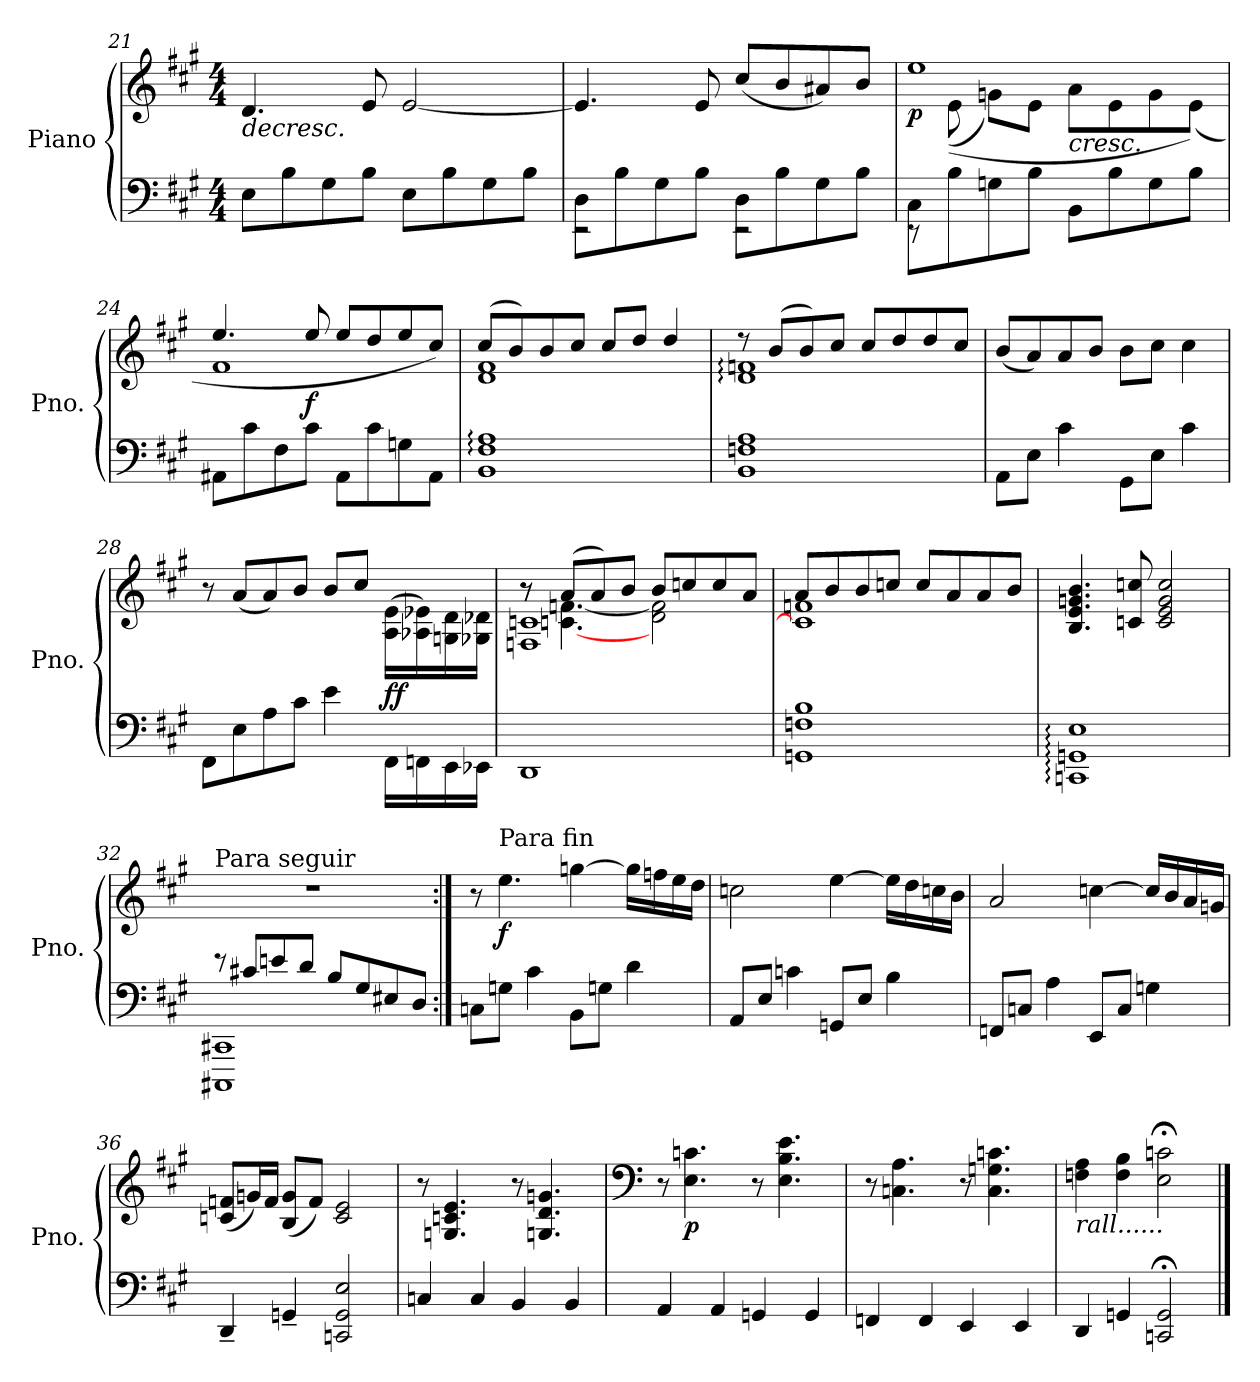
**kern	**kern	**dynam
*part1	*part1	*part1
*staff2	*staff1	*staff1/2
*I"Piano	*	*
*I'Pno.	*	*
*clefF4	*clefG2	*
*k[f#c#g#]	*k[f#c#g#]	*
*M4/4	*M4/4	*
=21	=21	=21
!	!	!LO:HP:b
8E\L	4.d/	>
8B\	.	.
8G#\	.	.
8B\J	8e/	.
8E\L	[2e/	.
8B\	.	.
8G#\	.	.
8B\J	.	.
=22	=22	=22
*^	*	*
8D\L	2r	4.e/]	.
8B\	.	.	.
8G#\	.	.	.
8B\J	.	8e/	.
8D\L	2r	(<8cc#/L	.
8B\	.	8b/	.
8G#\	.	8a#X/)	.
8B\J	.	8b/J	.
=23	=23	=23	=23
*	*	*^	*
!	!	!	!	!LO:DY:b
8rEE	8C#\L	1ee	8ryy	p
2..ryy	8B\	.	(<(>8e\	.
.	8Gn\	.	8gn\L)	.
.	8B\J	.	8e\J	.
!	!	!	!	!LO:HP:b
.	(>8BB\L	.	8a\L	<
.	8B\	.	8e\	.
.	8G\	.	8g\	.
.	8B\J	.	(8e\J)	.
*v	*v	*	*	*
*	*v	*v	*
.	.	]
!!LO:PB:g=z
=24	=24	=24
*	*^	*
8AA#X\L	4.ee/	1f#	.
8c#\	.	.	.
8F#\	.	.	.
!	!	!	!LO:DY:b
8c#\J	8ee/	.	f
8AA#\L	8ee/L	.	.
8c#\	8dd/	.	.
8Gn\	8ee/	.	.
8AA#\J	8cc#/J)	.	.
=25	=25	=25	=25
*^	*	*	*
1BB	1F#: 1A:	(>8cc#/L	1d 1f#	.
.	.	8b/)	.	.
.	.	8b/	.	.
.	.	8cc#/J	.	.
.	.	8cc#/L	.	.
.	.	8dd/J	.	.
.	.	4dd/	.	.
*v	*v	*	*	*
=26	=26	=26	=26
1BB 1Fn 1A	8r	1d: 1fn:	.
.	(>8b/L	.	.
.	8b/)	.	.
.	8cc#/J	.	.
.	8cc#/L	.	.
.	8dd/	.	.
.	8dd/	.	.
.	8cc#/J	.	.
*	*v	*v	*
=27	=27	=27
8AA\L	(>8b/L	.
8E\J	8a/)	.
4c#\	8a/	.
.	8b/J	.
8GG#\L	8b\L	.
8E\J	8cc#\J	.
4c#\	4cc#\	.
!!LO:LB:g=z
=28	=28	=28
8FF#\L	8r	.
8E\	(>8a/L	.
8A\	8a/)	.
8c#\J	8b/J	.
4e\	8b/L	.
.	8cc#/J	.
!	!	!LO:DY:a=2
16FF#\LL	(>16A\ 16e\LL	ff
16FFn\	16A-X\ 16e-X\)	.
16EE\	16Gn\ 16d\	.
16EE-X\JJ	16G-X\ 16d-X\JJ	.
=29	=29	=29
*	*^	*
*	*	*^	*
1DD	8r	8r	1Fn 1cn	.
.	(>8a/L	[4.cn\ [4.fn\	.	.
.	8a/)	.	.	.
.	8b/J	.	.	.
.	8b/L	2d\ 2f\]	.	.
.	8ccn/	.	.	.
.	8cc/	.	.	.
.	8a/J	.	.	.
*	*	*v	*v	*
=30	=30	=30	=30
*^	*	*	*
1GGn	1Fn 1B	8a/L	1cn] 1fn	.
.	.	8b/	.	.
.	.	8b/	.	.
.	.	8ccn/J	.	.
.	.	8cc/L	.	.
.	.	8a/	.	.
.	.	8a/	.	.
.	.	8b/J	.	.
*v	*v	*	*	*
*	*v	*v	*
=31	=31	=31
1CCn: 1GGn: 1E:	4.B/ 4.e/ 4.gn/ 4.b/	.
.	8cn/ 8ccn/	.
.	2c/ 2e/ 2g/ 2cc/	.
!!LO:LB:g=z
=32	=32	=32
*^	*	*
!	!	!LO:TX:a:t=Para seguir	!
8r	1CCC#X 1CC#X	1r	.
8c#X/L	.	.	.
8en/	.	.	.
8d/J	.	.	.
8B/L	.	.	.
8G#/	.	.	.
8E#X/	.	.	.
8D/J	.	.	.
*v	*v	*	*
=33:|!	=33:|!	=33:|!
8Cn\L	8r	.
!	!LO:TX:a:t=Para fin	!
!	!	!LO:DY:b
8Gn\J	4.ee\	f
4c#\	.	.
8BB\L	[4ggn\	.
8Gn\J	.	.
4d\	16gg\LL]	.
.	16ffn\	.
.	16ee\	.
.	16dd\JJ	.
=34	=34	=34
8AA/L	2ccn\	.
8E/J	.	.
4cn\	.	.
8GGn/L	[4ee\	.
8E/J	.	.
4B\	16ee\LL]	.
.	16dd\	.
.	16ccn\	.
.	16b\JJ	.
!!LO:LB:g=z
=35	=35	=35
8FFn/L	2a/	.
8Cn/J	.	.
4A\	.	.
8EE/L	[4ccn\	.
8C/J	.	.
4Gn\	16cc/LL]	.
.	16b/	.
.	16a/	.
.	16gn/JJ	.
=36	=36	=36
4DD~/	(>8cn/ 8fn/L	.
.	16gn/L)	.
.	16f/JJ	.
4GGn~/	(<8B/ 8g/L	.
.	8f/J)	.
2CCn/ 2GG/ 2E/	2c/ 2e/	.
=37	=37	=37
4Cn/	8r	.
.	4.Gn/ 4.cn/ 4.e/	.
4C/	.	.
4BB/	8r	.
.	4.Gn/ 4.d/ 4.gn/	.
4BB/	.	.
=38	=38	=38
*	*clefF4	*
4AA/	8r	.
!	!	!LO:DY:b
.	4.E\ 4.cn\	p
4AA/	.	.
4GGn/	8r	.
.	4.E\ 4.B\ 4.e\	.
4GG/	.	.
.	.	[
=39	=39	=39
4FFn/	8r	.
.	4.Cn\ 4.A\	.
4FF/	.	.
4EE/	8r	.
.	4.C\ 4.Gn\ 4.cn\	.
4EE/	.	.
!!LO:LB:g=z
=40	=40	=40
!	!LO:TX:b:i:t=rall......	!
4DD/	4Fn\ 4A\	.
4GGn/	4F\ 4B\	.
2CCn/; 2GG/;	2E\;< 2cn\;<	.
==	==	==
*-	*-	*-
